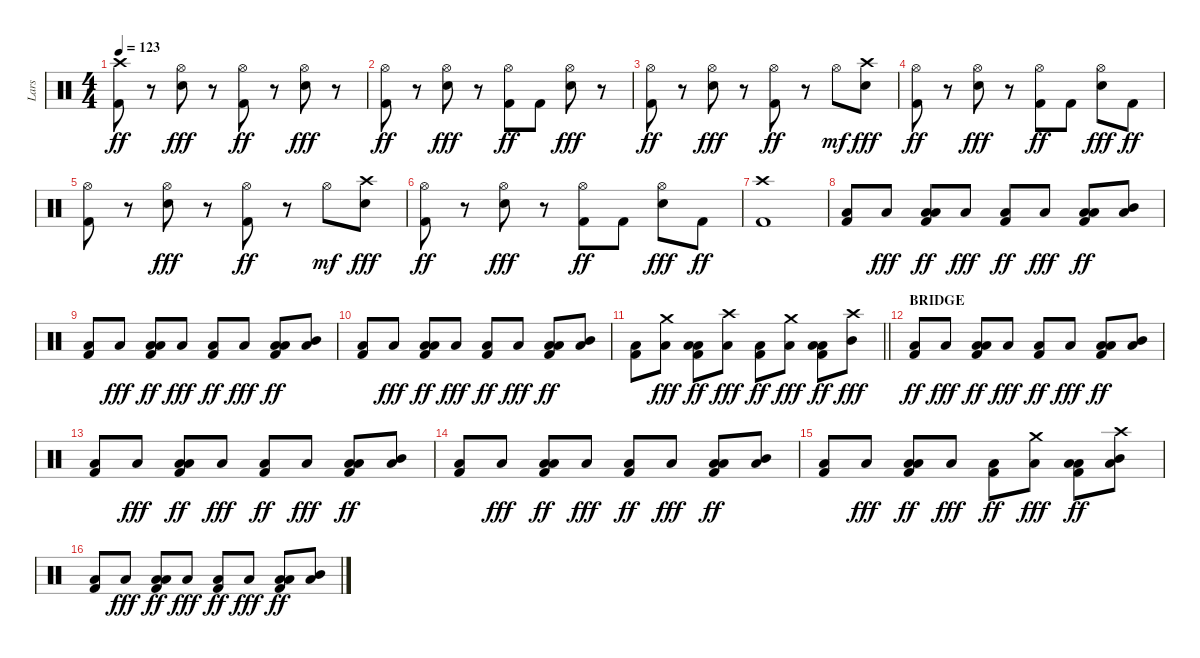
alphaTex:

\track ("Lars" "Lars") {instrument percussion}
\staff {score}
\articulation defaults
\ts (4 4)
\tempo 123
\clef neutral
\ks c
("Crash high (hit)" "Kick (hit) 2").8{dy ff} r.8 ("Hi-Hat (open)" "Electric Snare (hit)").8{dy fff} r.8 ("Hi-Hat (open)" "Kick (hit) 2").8{dy ff} r.8 ("Hi-Hat (open)" "Electric Snare (hit)").8{dy fff} r.8 |
("Hi-Hat (open)" "Kick (hit) 2").8{dy ff} r.8 ("Hi-Hat (open)" "Electric Snare (hit)").8{dy fff} r.8 ("Hi-Hat (open)" "Kick (hit) 2").8{dy ff} "Kick (hit) 2".8 ("Hi-Hat (open)" "Electric Snare (hit)").8{dy fff} r.8 |
("Hi-Hat (open)" "Kick (hit) 2").8{dy ff} r.8 ("Hi-Hat (open)" "Electric Snare (hit)").8{dy fff} r.8 ("Hi-Hat (open)" "Kick (hit) 2").8{dy ff} r.8 "Hi-Hat (open)".8{dy mf} ("Crash high (hit)" "Electric Snare (hit)").8{dy fff} |
("Hi-Hat (open)" "Kick (hit) 2").8{dy ff} r.8 ("Hi-Hat (open)" "Electric Snare (hit)").8{dy fff} r.8 ("Hi-Hat (open)" "Kick (hit) 2").8{dy ff} "Kick (hit) 2".8 ("Hi-Hat (open)" "Electric Snare (hit)").8{dy fff} "Kick (hit) 2".8{dy ff} |
("Hi-Hat (open)" "Kick (hit) 2").8 r.8 ("Hi-Hat (open)" "Electric Snare (hit)").8{dy fff} r.8 ("Hi-Hat (open)" "Kick (hit) 2").8{dy ff} r.8 "Hi-Hat (open)".8{dy mf} ("Crash high (hit)" "Electric Snare (hit)").8{dy fff} |
("Hi-Hat (open)" "Kick (hit) 2").8{dy ff} r.8 ("Hi-Hat (open)" "Electric Snare (hit)").8{dy fff} r.8 ("Hi-Hat (open)" "Kick (hit) 2").8{dy ff} "Kick (hit) 2".8 ("Hi-Hat (open)" "Electric Snare (hit)").8{dy fff} "Kick (hit) 2".8{dy ff} |
("Crash high (hit)" "Kick (hit) 2").1 |
("Low Floor Tom (hit)" "Kick (hit) 2").8 "Low Floor Tom (hit)".8{dy fff} ("Low Tom (hit)" "Low Floor Tom (hit)" "Kick (hit) 2").8{dy ff} "Low Floor Tom (hit)".8{dy fff} ("Low Floor Tom (hit)" "Kick (hit) 2").8{dy ff} "Low Floor Tom (hit)".8{dy fff} ("Low Tom (hit)" "Low Floor Tom (hit)" "Kick (hit) 2").8{dy ff} ("Mid Tom (hit)" "Low Floor Tom (hit)").8 |
("Low Floor Tom (hit)" "Kick (hit) 2").8 "Low Floor Tom (hit)".8{dy fff} ("Low Tom (hit)" "Low Floor Tom (hit)" "Kick (hit) 2").8{dy ff} "Low Floor Tom (hit)".8{dy fff} ("Low Floor Tom (hit)" "Kick (hit) 2").8{dy ff} "Low Floor Tom (hit)".8{dy fff} ("Low Tom (hit)" "Low Floor Tom (hit)" "Kick (hit) 2").8{dy ff} ("Mid Tom (hit)" "Low Floor Tom (hit)").8 |
("Low Floor Tom (hit)" "Kick (hit) 2").8 "Low Floor Tom (hit)".8{dy fff} ("Low Tom (hit)" "Low Floor Tom (hit)" "Kick (hit) 2").8{dy ff} "Low Floor Tom (hit)".8{dy fff} ("Low Floor Tom (hit)" "Kick (hit) 2").8{dy ff} "Low Floor Tom (hit)".8{dy fff} ("Low Tom (hit)" "Low Floor Tom (hit)" "Kick (hit) 2").8{dy ff} ("Mid Tom (hit)" "Low Floor Tom (hit)").8 |
\barLineRight lightlight
("Low Floor Tom (hit)" "Kick (hit) 2").8 ("Crash medium (hit)" "Low Floor Tom (hit)").8{dy fff} ("Low Tom (hit)" "Low Floor Tom (hit)" "Kick (hit) 2").8{dy ff} ("Crash high (hit)" "Low Floor Tom (hit)").8{dy fff} ("Low Floor Tom (hit)" "Kick (hit) 2").8{dy ff} ("Crash medium (hit)" "Low Floor Tom (hit)").8{dy fff} ("Low Tom (hit)" "Low Floor Tom (hit)" "Kick (hit) 2").8{dy ff} ("Crash high (hit)" "Mid Tom (hit)").8{dy fff} |
\section ("" "BRIDGE")
("Low Floor Tom (hit)" "Kick (hit) 2").8{dy ff} "Low Floor Tom (hit)".8{dy fff} ("Low Tom (hit)" "Low Floor Tom (hit)" "Kick (hit) 2").8{dy ff} "Low Floor Tom (hit)".8{dy fff} ("Low Floor Tom (hit)" "Kick (hit) 2").8{dy ff} "Low Floor Tom (hit)".8{dy fff} ("Low Tom (hit)" "Low Floor Tom (hit)" "Kick (hit) 2").8{dy ff} ("Mid Tom (hit)" "Low Floor Tom (hit)").8 |
("Low Floor Tom (hit)" "Kick (hit) 2").8 "Low Floor Tom (hit)".8{dy fff} ("Low Tom (hit)" "Low Floor Tom (hit)" "Kick (hit) 2").8{dy ff} "Low Floor Tom (hit)".8{dy fff} ("Low Floor Tom (hit)" "Kick (hit) 2").8{dy ff} "Low Floor Tom (hit)".8{dy fff} ("Low Tom (hit)" "Low Floor Tom (hit)" "Kick (hit) 2").8{dy ff} ("Mid Tom (hit)" "Low Floor Tom (hit)").8 |
("Low Floor Tom (hit)" "Kick (hit) 2").8 "Low Floor Tom (hit)".8{dy fff} ("Low Tom (hit)" "Low Floor Tom (hit)" "Kick (hit) 2").8{dy ff} "Low Floor Tom (hit)".8{dy fff} ("Low Floor Tom (hit)" "Kick (hit) 2").8{dy ff} "Low Floor Tom (hit)".8{dy fff} ("Low Tom (hit)" "Low Floor Tom (hit)" "Kick (hit) 2").8{dy ff} ("Mid Tom (hit)" "Low Floor Tom (hit)").8 |
("Low Floor Tom (hit)" "Kick (hit) 2").8 "Low Floor Tom (hit)".8{dy fff} ("Low Tom (hit)" "Low Floor Tom (hit)" "Kick (hit) 2").8{dy ff} "Low Floor Tom (hit)".8{dy fff} ("Low Floor Tom (hit)" "Kick (hit) 2").8{dy ff} ("Crash medium (hit)" "Low Floor Tom (hit)").8{dy fff} ("Low Tom (hit)" "Low Floor Tom (hit)" "Kick (hit) 2").8{dy ff} ("Crash high (hit)" "Mid Tom (hit)" "Low Floor Tom (hit)").8 |
("Low Floor Tom (hit)" "Kick (hit) 2").8 "Low Floor Tom (hit)".8{dy fff} ("Low Tom (hit)" "Low Floor Tom (hit)" "Kick (hit) 2").8{dy ff} "Low Floor Tom (hit)".8{dy fff} ("Low Floor Tom (hit)" "Kick (hit) 2").8{dy ff} "Low Floor Tom (hit)".8{dy fff} ("Low Tom (hit)" "Low Floor Tom (hit)" "Kick (hit) 2").8{dy ff} ("Mid Tom (hit)" "Low Floor Tom (hit)").8
